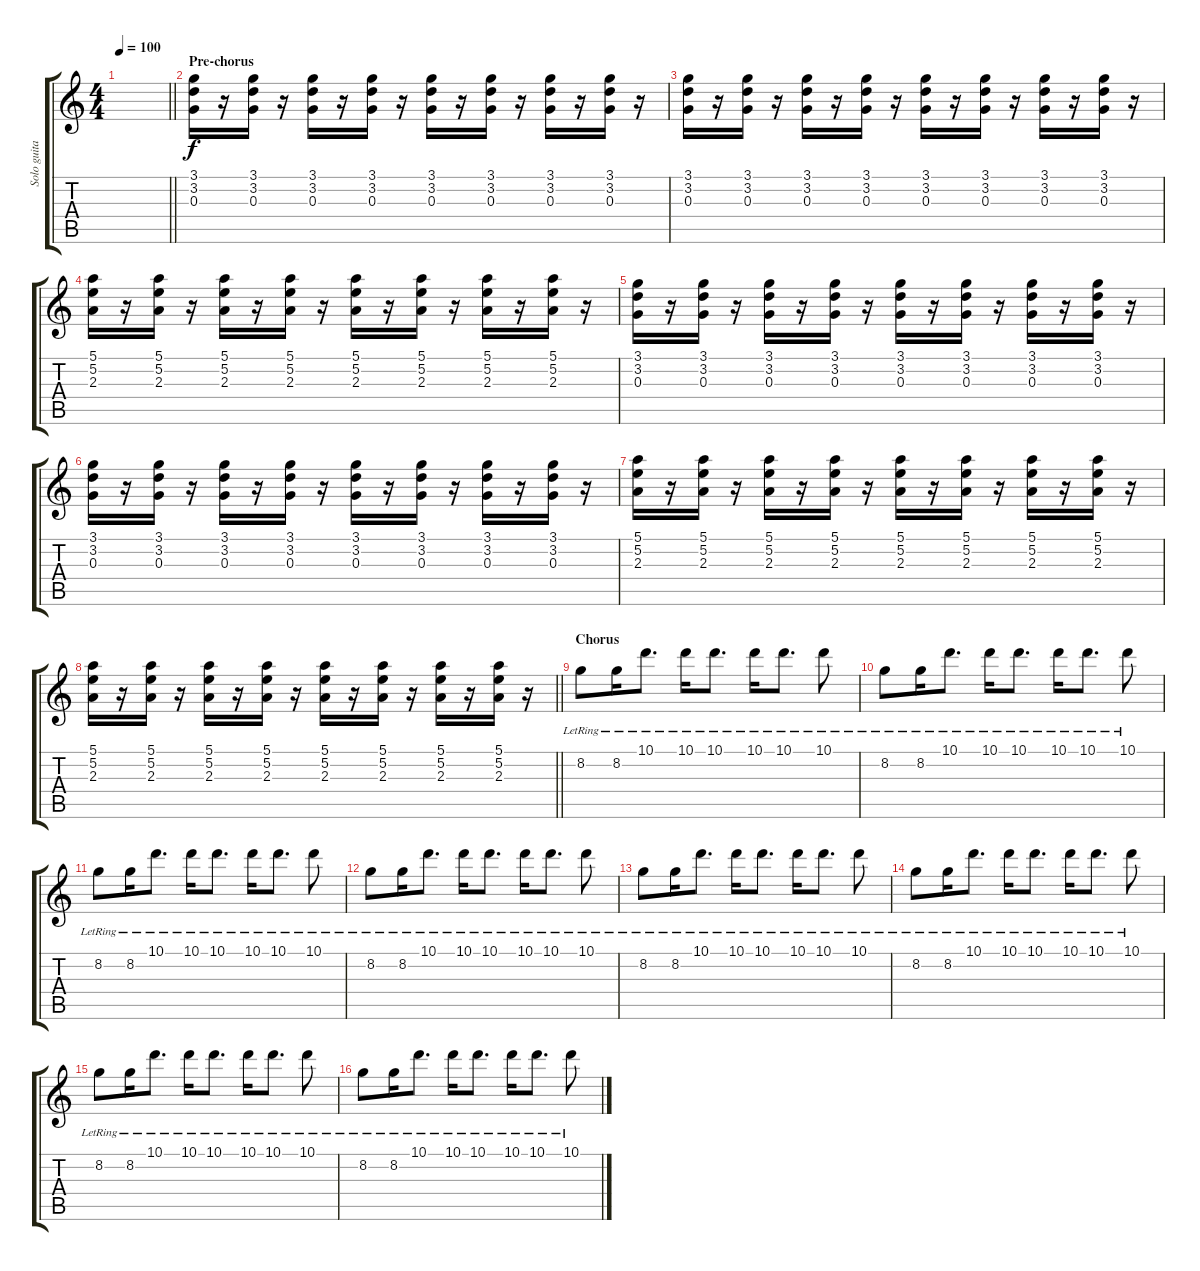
\track ("Solo guitar" "Solo guita") {instrument electricguitarjazz}
\staff {score tabs}
\tuning (E4 B3 G3 D3 A2 E2) {hide}
\ts (4 4)
\tempo 100
\clef g2
\barLineRight lightlight
\ks c
|
\section ("" "Pre-chorus ")
(3.1 3.2 0.3).16{volume 9 instrument overdrivenguitar} r.16 (3.1 3.2 0.3).16 r.16 (3.1 3.2 0.3).16 r.16 (3.1 3.2 0.3).16 r.16 (3.1 3.2 0.3).16 r.16 (3.1 3.2 0.3).16 r.16 (3.1 3.2 0.3).16 r.16 (3.1 3.2 0.3).16 r.16 |
(3.1 3.2 0.3).16 r.16 (3.1 3.2 0.3).16 r.16 (3.1 3.2 0.3).16 r.16 (3.1 3.2 0.3).16 r.16 (3.1 3.2 0.3).16 r.16 (3.1 3.2 0.3).16 r.16 (3.1 3.2 0.3).16 r.16 (3.1 3.2 0.3).16 r.16 |
(5.1 5.2 2.3).16 r.16 (5.1 5.2 2.3).16 r.16 (5.1 5.2 2.3).16 r.16 (5.1 5.2 2.3).16 r.16 (5.1 5.2 2.3).16 r.16 (5.1 5.2 2.3).16 r.16 (5.1 5.2 2.3).16 r.16 (5.1 5.2 2.3).16 r.16 |
(3.1 3.2 0.3).16 r.16 (3.1 3.2 0.3).16 r.16 (3.1 3.2 0.3).16 r.16 (3.1 3.2 0.3).16 r.16 (3.1 3.2 0.3).16 r.16 (3.1 3.2 0.3).16 r.16 (3.1 3.2 0.3).16 r.16 (3.1 3.2 0.3).16 r.16 |
(3.1 3.2 0.3).16{volume 9 instrument overdrivenguitar} r.16 (3.1 3.2 0.3).16 r.16 (3.1 3.2 0.3).16 r.16 (3.1 3.2 0.3).16 r.16 (3.1 3.2 0.3).16 r.16 (3.1 3.2 0.3).16 r.16 (3.1 3.2 0.3).16 r.16 (3.1 3.2 0.3).16 r.16 |
(5.1 5.2 2.3).16 r.16 (5.1 5.2 2.3).16 r.16 (5.1 5.2 2.3).16 r.16 (5.1 5.2 2.3).16 r.16 (5.1 5.2 2.3).16 r.16 (5.1 5.2 2.3).16 r.16 (5.1 5.2 2.3).16 r.16 (5.1 5.2 2.3).16 r.16 |
\barLineRight lightlight
(5.1 5.2 2.3).16 r.16 (5.1 5.2 2.3).16 r.16 (5.1 5.2 2.3).16 r.16 (5.1 5.2 2.3).16 r.16 (5.1 5.2 2.3).16 r.16 (5.1 5.2 2.3).16 r.16 (5.1 5.2 2.3).16 r.16 (5.1 5.2 2.3).16 r.16 |
\section ("" "Chorus")
8.2{lr}.8{instrument electricguitarjazz} 8.2{lr}.16 10.1{lr}.8{d} 10.1{lr}.16 10.1{lr}.8{d} 10.1{lr}.16 10.1{lr}.8{d} 10.1{lr}.8 |
8.2{lr}.8 8.2{lr}.16 10.1{lr}.8{d} 10.1{lr}.16 10.1{lr}.8{d} 10.1{lr}.16 10.1{lr}.8{d} 10.1{lr}.8 |
8.2{lr}.8 8.2{lr}.16 10.1{lr}.8{d} 10.1{lr}.16 10.1{lr}.8{d} 10.1{lr}.16 10.1{lr}.8{d} 10.1{lr}.8 |
8.2{lr}.8 8.2{lr}.16 10.1{lr}.8{d} 10.1{lr}.16 10.1{lr}.8{d} 10.1{lr}.16 10.1{lr}.8{d} 10.1{lr}.8 |
8.2{lr}.8 8.2{lr}.16 10.1{lr}.8{d} 10.1{lr}.16 10.1{lr}.8{d} 10.1{lr}.16 10.1{lr}.8{d} 10.1{lr}.8 |
8.2{lr}.8 8.2{lr}.16 10.1{lr}.8{d} 10.1{lr}.16 10.1{lr}.8{d} 10.1{lr}.16 10.1{lr}.8{d} 10.1{lr}.8 |
8.2{lr}.8 8.2{lr}.16 10.1{lr}.8{d} 10.1{lr}.16 10.1{lr}.8{d} 10.1{lr}.16 10.1{lr}.8{d} 10.1{lr}.8 |
8.2{lr}.8 8.2{lr}.16 10.1{lr}.8{d} 10.1{lr}.16 10.1{lr}.8{d} 10.1{lr}.16 10.1{lr}.8{d} 10.1{lr}.8
